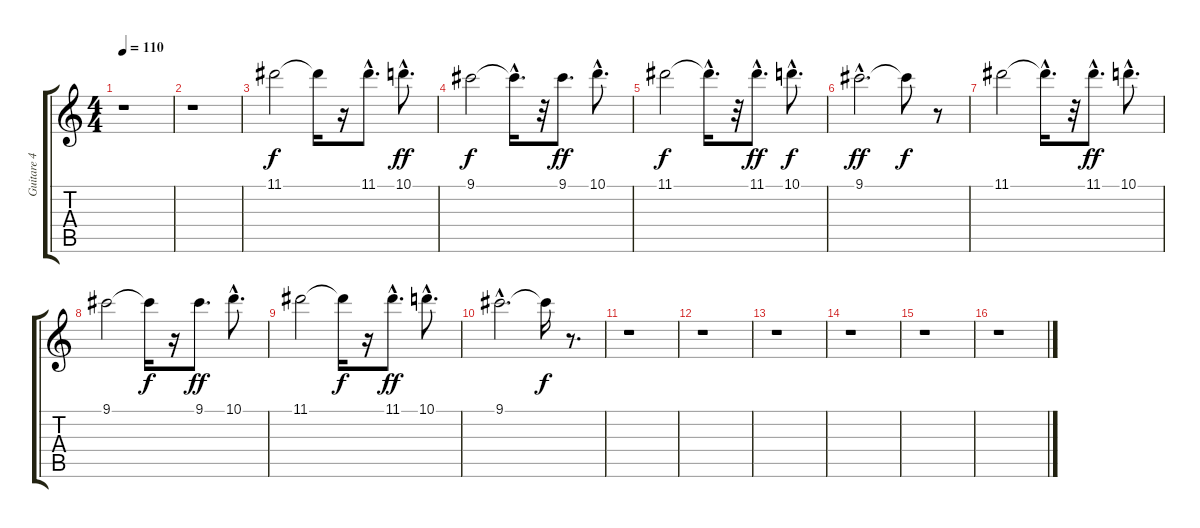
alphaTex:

\track ("Guitare 4" "Guitare 4") {instrument electricguitarclean}
\staff {score tabs}
\tuning (E4 B3 G3 D3 A2 E2) {hide}
\ts (4 4)
\tempo 110
\clef g2
\ks c
r.1{dy f} |
r.1 |
11.1.2 11.1{t}.16 r.16 11.1{hac}.8{d} 10.1{hac}.8{d dy ff} |
9.1.2{dy f} 9.1{hac t}.16{d} r.32 9.1.8{d dy ff} 10.1{hac}.8{d} |
11.1.2{dy f} 11.1{hac t}.16{d} r.32 11.1{hac}.8{d dy ff} 10.1{hac}.8{d dy f} |
9.1{hac}.2{d dy ff} 9.1{t}.8{dy f} r.8 |
11.1.2 11.1{hac t}.16{d} r.32 11.1{hac}.8{d dy ff} 10.1{hac}.8{d} |
9.1.2 9.1{t}.16{dy f} r.16 9.1.8{d dy ff} 10.1{hac}.8{d} |
11.1.2 11.1{t}.16{dy f} r.16 11.1{hac}.8{d dy ff} 10.1{hac}.8{d} |
9.1{hac}.2{d} 9.1{t}.16{dy f} r.8{d} |
r.1 |
r.1 |
r.1 |
r.1 |
r.1 |
r.1
